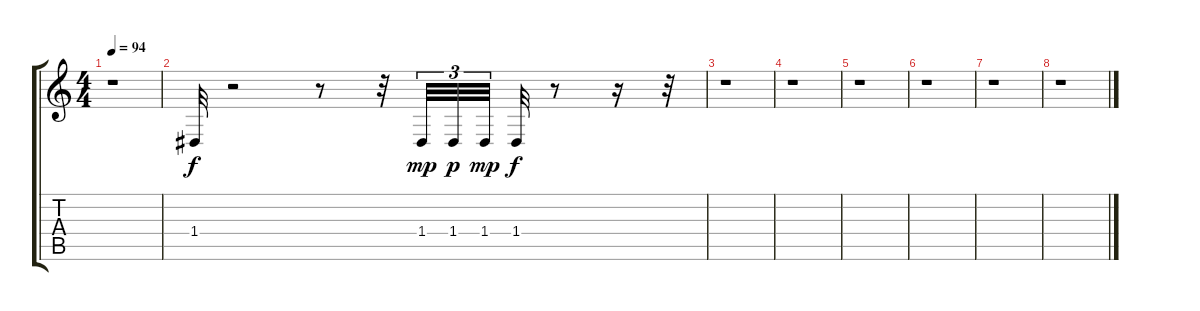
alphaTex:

\track "" {instrument acousticgrandpiano}
\staff {score tabs}
\tuning (E4 B3 G3 D3 A2 E2) {hide}
\ts (4 4)
\tempo 94
\clef g2
\ks c
r.1{dy mf} |
1.4.32{dy f} r.2 r.8 r.32 1.4.32{tu (3 2) dy mp} 1.4.32{tu (3 2) dy p} 1.4.32{tu (3 2) dy mp} 1.4.32{dy f} r.8 r.16 r.32 |
r.1 |
r.1 |
r.1 |
r.1 |
r.1 |
r.1
